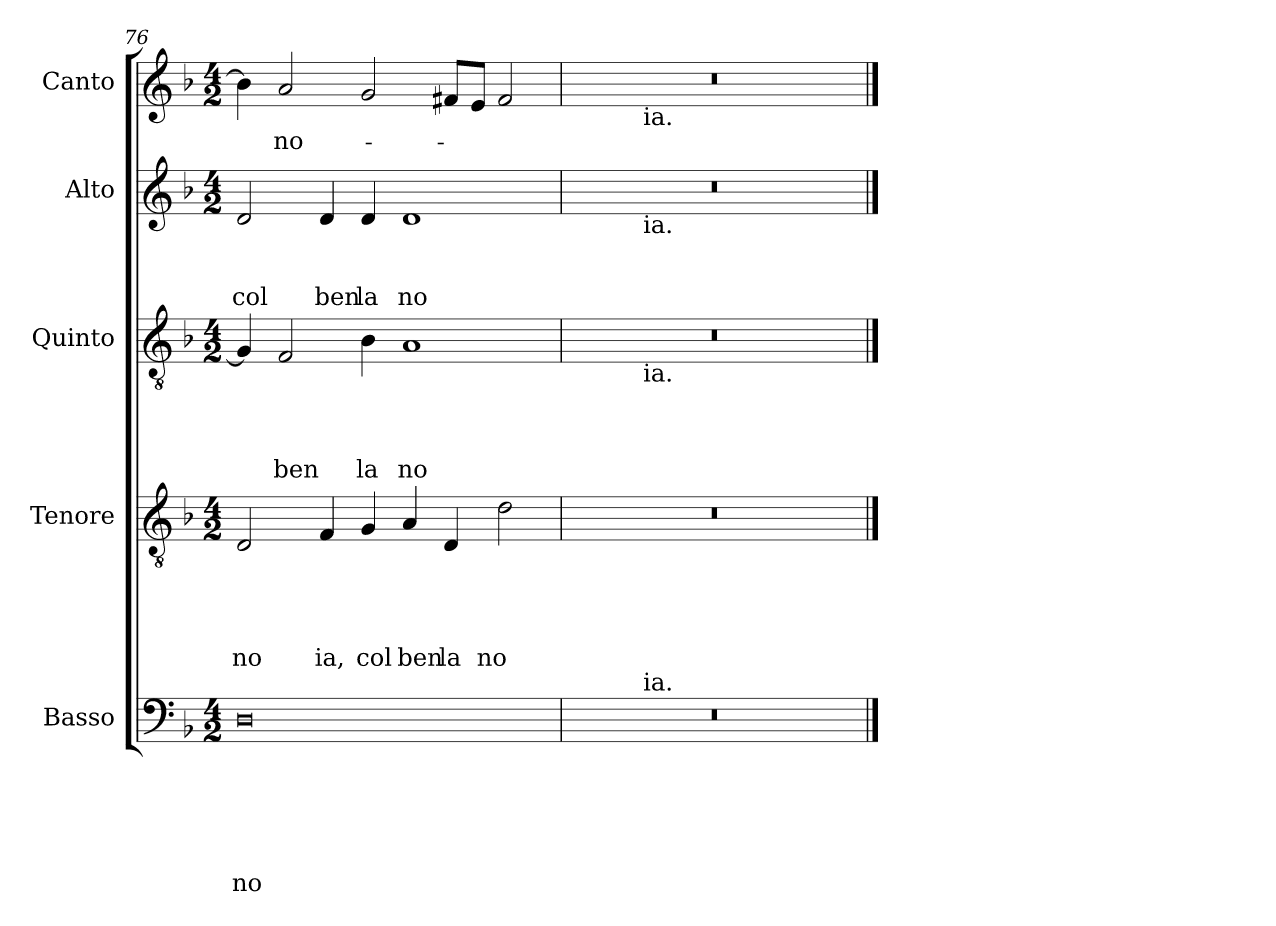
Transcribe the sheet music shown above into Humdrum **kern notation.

**kern	**text	**text	**text	**text	**text	**text	**kern	**text	**text	**text	**text	**text	**dynam	**kern	**text	**text	**text	**text	**kern	**text	**text	**text	**kern	**text
*part5	*part5	*part5	*part5	*part5	*part5	*part5	*part4	*part4	*part4	*part4	*part4	*part4	*part4	*part3	*part3	*part3	*part3	*part3	*part2	*part2	*part2	*part2	*part1	*part1
*staff5	*staff5	*staff5	*staff5	*staff5	*staff5	*staff5	*staff4	*staff4	*staff4	*staff4	*staff4	*staff4	*staff4	*staff3	*staff3	*staff3	*staff3	*staff3	*staff2	*staff2	*staff2	*staff2	*staff1	*staff1
*I"Basso	*	*	*	*	*	*	*I"Tenore	*	*	*	*	*	*	*I"Quinto	*	*	*	*	*I"Alto	*	*	*	*I"Canto	*
*I'Basso	*	*	*	*	*	*	*I'Tenore	*	*	*	*	*	*	*I'Quinto	*	*	*	*	*I'Alto	*	*	*	*I'Canto	*
*clefF4	*	*	*	*	*	*	*clefGv2	*	*	*	*	*	*	*clefGv2	*	*	*	*	*clefG2	*	*	*	*clefG2	*
*ITrd-3c-5	*	*	*	*	*	*	*	*	*	*	*	*	*	*ITrd-3c-5	*	*	*	*	*ITrd-3c-5	*	*	*	*	*
*k[b-e-]	*	*	*	*	*	*	*k[b-]	*	*	*	*	*	*	*k[b-e-]	*	*	*	*	*k[b-e-]	*	*	*	*k[b-]	*
*B-:	*	*	*	*	*	*	*F:	*	*	*	*	*	*	*B-:	*	*	*	*	*B-:	*	*	*	*F:	*
*M4/2	*	*	*	*	*	*	*M4/2	*	*	*	*	*	*	*M4/2	*	*	*	*	*M4/2	*	*	*	*M4/2	*
=76	=76	=76	=76	=76	=76	=76	=76	=76	=76	=76	=76	=76	=76	=76	=76	=76	=76	=76	=76	=76	=76	=76	=76	=76
!	!	!	!	!	!	!LO:LY:b	!	!	!	!	!	!LO:LY:b	!	!	!	!	!	!	!	!	!	!LO:LY:b	!	!
0G	.	.	.	.	.	no-	2D/	.	.	.	.	no	.	4c/]	.	.	.	.	2g/	.	.	col	4b-\]	.
!	!	!	!	!	!	!	!	!	!	!	!	!	!	!	!	!	!	!LO:LY:b	!	!	!	!	!	!LO:LY:b
.	.	.	.	.	.	.	.	.	.	.	.	.	.	2B-/	.	.	.	ben	.	.	.	.	2a/	no-
!	!	!	!	!	!	!	!	!	!	!	!	!LO:LY:b	!	!	!	!	!	!	!	!	!	!LO:LY:b	!	!
.	.	.	.	.	.	.	4F/	.	.	.	.	ia,	.	.	.	.	.	.	4g/	.	.	ben	.	.
!	!	!	!	!	!	!	!	!	!	!	!	!LO:LY:b	!	!	!	!	!	!LO:LY:b	!	!	!	!LO:LY:b	!	!
.	.	.	.	.	.	.	4G/	.	.	.	.	col	.	4e-\	.	.	.	la	4g/	.	.	la	2g/	.
!	!	!	!	!	!	!	!	!	!	!	!	!LO:LY:b	!	!	!	!	!	!LO:LY:b	!	!	!	!LO:LY:b	!	!
.	.	.	.	.	.	.	4A/	.	.	.	.	ben	.	1d	.	.	.	no-	1g	.	.	no	.	.
!	!	!	!	!	!	!	!	!	!	!	!	!LO:LY:b	!	!	!	!	!	!	!	!	!	!	!	!
.	.	.	.	.	.	.	4D/	.	.	.	.	la	.	.	.	.	.	.	.	.	.	.	8f#X/L	.
.	.	.	.	.	.	.	.	.	.	.	.	.	.	.	.	.	.	.	.	.	.	.	8e/J	.
!	!	!	!	!	!	!	!	!	!	!	!	!LO:LY:b	!	!	!	!	!	!	!	!	!	!	!	!
.	.	.	.	.	.	.	2d\	.	.	.	.	no	.	.	.	.	.	.	.	.	.	.	2f#/	.
=77	=77	=77	=77	=77	=77	=77	=77	=77	=77	=77	=77	=77	=77	=77	=77	=77	=77	=77	=77	=77	=77	=77	=77	=77
*^	*	*	*	*	*	*	*^	*	*	*	*	*	*	*^	*	*	*	*	*^	*	*	*	*^	*
0r	4ryy	.	.	.	.	.	.	0r	16ryy	.	.	.	.	.	.	0r	4ryy	.	.	.	.	0r	4ryy	.	.	.	0r	4ryy	.
!	!	!	!	!	!	!	!	!	!	!	!	!	!	!	!LO:DY:a	!	!	!	!	!	!	!	!	!	!	!	!	!	!
!	!	!	!	!	!	!	!	!	!	!	!	!	!	!	!LO:DY:n=1:b	!	!	!	!	!	!	!	!	!	!	!	!	!	!
.	.	.	.	.	.	.	.	.	1ryy	.	.	.	.	.	fz fz	.	.	.	.	.	.	.	.	.	.	.	.	.	.
.	16.ryy	.	.	.	.	.	.	.	.	.	.	.	.	.	.	.	16.ryy	.	.	.	.	.	16.ryy	.	.	.	.	16.ryy	.
!	!	!	!	!	!	!	!	!	!	!	!	!	!	!	!	!	!	!	!	!	!	!	!	!	!	!	!	!LO:TX:b:t=ia.	!
!	!	!	!	!	!	!	!	!	!	!	!	!	!	!	!	!	!	!	!	!	!	!	!LO:TX:b:t=ia.	!	!	!	!	!	!
!	!	!	!	!	!	!	!	!	!	!	!	!	!	!	!	!	!LO:TX:b:t=ia.	!	!	!	!	!	!	!	!	!	!	!	!
!	!LO:TX:a:t=ia.	!	!	!	!	!	!	!	!	!	!	!	!	!	!	!	!	!	!	!	!	!	!	!	!	!	!	!	!
.	1ryy	.	.	.	.	.	.	.	.	.	.	.	.	.	.	.	1ryy	.	.	.	.	.	1ryy	.	.	.	.	1ryy	.
.	.	.	.	.	.	.	.	.	2...ryy	.	.	.	.	.	.	.	.	.	.	.	.	.	.	.	.	.	.	.	.
.	2ryy	.	.	.	.	.	.	.	.	.	.	.	.	.	.	.	2ryy	.	.	.	.	.	2ryy	.	.	.	.	2ryy	.
.	8ryy	.	.	.	.	.	.	.	.	.	.	.	.	.	.	.	8ryy	.	.	.	.	.	8ryy	.	.	.	.	8ryy	.
.	32ryy	.	.	.	.	.	.	.	.	.	.	.	.	.	.	.	32ryy	.	.	.	.	.	32ryy	.	.	.	.	32ryy	.
*v	*v	*	*	*	*	*	*	*	*	*	*	*	*	*	*	*v	*v	*	*	*	*	*v	*v	*	*	*	*v	*v	*
*	*	*	*	*	*	*	*v	*v	*	*	*	*	*	*	*	*	*	*	*	*	*	*	*	*	*
==	==	==	==	==	==	==	==	==	==	==	==	==	==	==	==	==	==	==	==	==	==	==	==	==
*-	*-	*-	*-	*-	*-	*-	*-	*-	*-	*-	*-	*-	*-	*-	*-	*-	*-	*-	*-	*-	*-	*-	*-	*-
